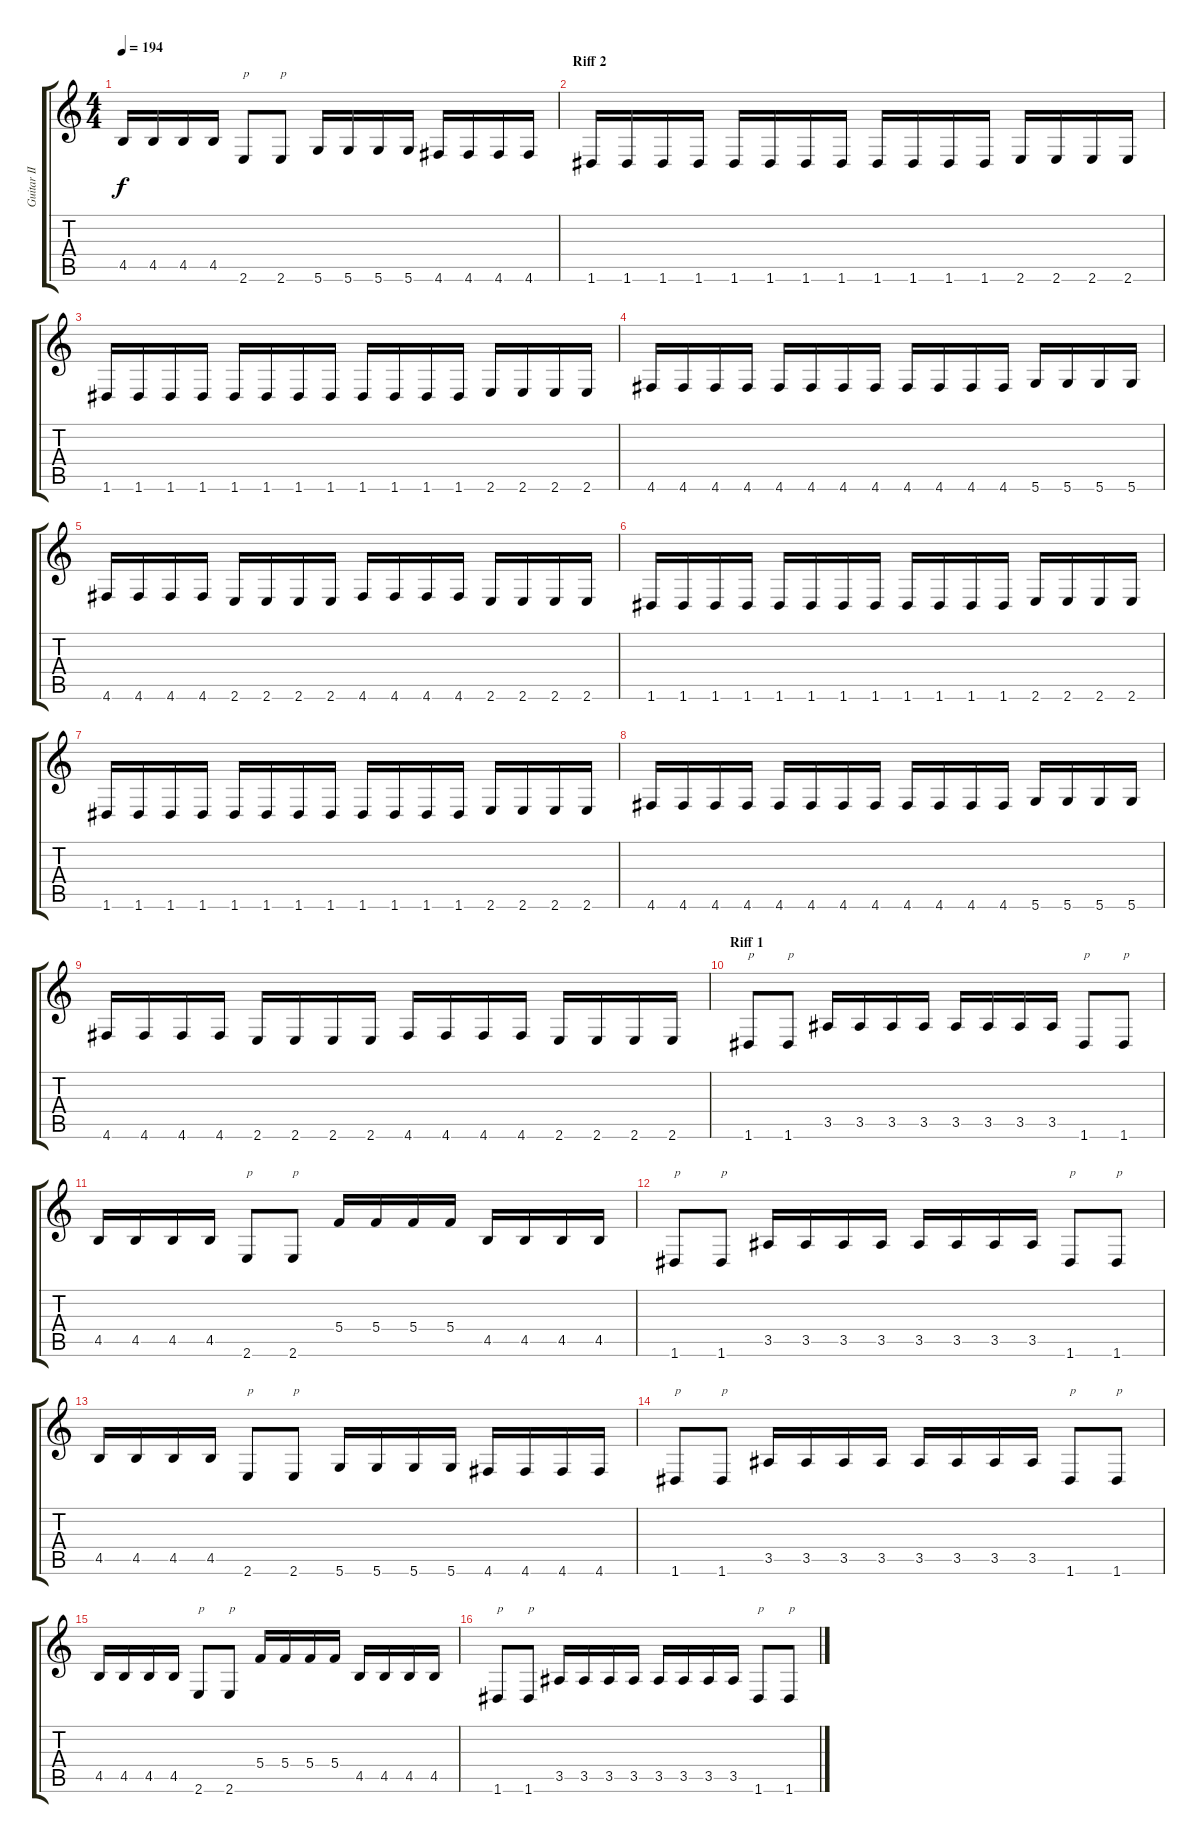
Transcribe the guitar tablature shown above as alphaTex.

\track ("Guitar II" "Guitar II") {instrument distortionguitar}
\staff {score tabs}
\tuning (D4 A3 F3 C3 G2 D2) {hide}
\ts (4 4)
\tempo 194
\clef g2
\ks c
4.5.16{dy f} 4.5.16 4.5.16 4.5.16 2.6.8{txt "p"} 2.6.8{txt "p"} 5.6.16 5.6.16 5.6.16 5.6.16 4.6.16 4.6.16 4.6.16 4.6.16 |
\section ("" "Riff 2")
1.6.16 1.6.16 1.6.16 1.6.16 1.6.16 1.6.16 1.6.16 1.6.16 1.6.16 1.6.16 1.6.16 1.6.16 2.6.16 2.6.16 2.6.16 2.6.16 |
1.6.16 1.6.16 1.6.16 1.6.16 1.6.16 1.6.16 1.6.16 1.6.16 1.6.16 1.6.16 1.6.16 1.6.16 2.6.16 2.6.16 2.6.16 2.6.16 |
4.6.16 4.6.16 4.6.16 4.6.16 4.6.16 4.6.16 4.6.16 4.6.16 4.6.16 4.6.16 4.6.16 4.6.16 5.6.16 5.6.16 5.6.16 5.6.16 |
4.6.16 4.6.16 4.6.16 4.6.16 2.6.16 2.6.16 2.6.16 2.6.16 4.6.16 4.6.16 4.6.16 4.6.16 2.6.16 2.6.16 2.6.16 2.6.16 |
1.6.16 1.6.16 1.6.16 1.6.16 1.6.16 1.6.16 1.6.16 1.6.16 1.6.16 1.6.16 1.6.16 1.6.16 2.6.16 2.6.16 2.6.16 2.6.16 |
1.6.16 1.6.16 1.6.16 1.6.16 1.6.16 1.6.16 1.6.16 1.6.16 1.6.16 1.6.16 1.6.16 1.6.16 2.6.16 2.6.16 2.6.16 2.6.16 |
4.6.16 4.6.16 4.6.16 4.6.16 4.6.16 4.6.16 4.6.16 4.6.16 4.6.16 4.6.16 4.6.16 4.6.16 5.6.16 5.6.16 5.6.16 5.6.16 |
4.6.16 4.6.16 4.6.16 4.6.16 2.6.16 2.6.16 2.6.16 2.6.16 4.6.16 4.6.16 4.6.16 4.6.16 2.6.16 2.6.16 2.6.16 2.6.16 |
\section ("" "Riff 1")
1.6.8{txt "p"} 1.6.8{txt "p"} 3.5.16 3.5.16 3.5.16 3.5.16 3.5.16 3.5.16 3.5.16 3.5.16 1.6.8{txt "p"} 1.6.8{txt "p"} |
4.5.16 4.5.16 4.5.16 4.5.16 2.6.8{txt "p"} 2.6.8{txt "p"} 5.4.16 5.4.16 5.4.16 5.4.16 4.5.16 4.5.16 4.5.16 4.5.16 |
1.6.8{txt "p"} 1.6.8{txt "p"} 3.5.16 3.5.16 3.5.16 3.5.16 3.5.16 3.5.16 3.5.16 3.5.16 1.6.8{txt "p"} 1.6.8{txt "p"} |
4.5.16 4.5.16 4.5.16 4.5.16 2.6.8{txt "p"} 2.6.8{txt "p"} 5.6.16 5.6.16 5.6.16 5.6.16 4.6.16 4.6.16 4.6.16 4.6.16 |
1.6.8{txt "p"} 1.6.8{txt "p"} 3.5.16 3.5.16 3.5.16 3.5.16 3.5.16 3.5.16 3.5.16 3.5.16 1.6.8{txt "p"} 1.6.8{txt "p"} |
4.5.16 4.5.16 4.5.16 4.5.16 2.6.8{txt "p"} 2.6.8{txt "p"} 5.4.16 5.4.16 5.4.16 5.4.16 4.5.16 4.5.16 4.5.16 4.5.16 |
1.6.8{txt "p"} 1.6.8{txt "p"} 3.5.16 3.5.16 3.5.16 3.5.16 3.5.16 3.5.16 3.5.16 3.5.16 1.6.8{txt "p"} 1.6.8{txt "p"}
